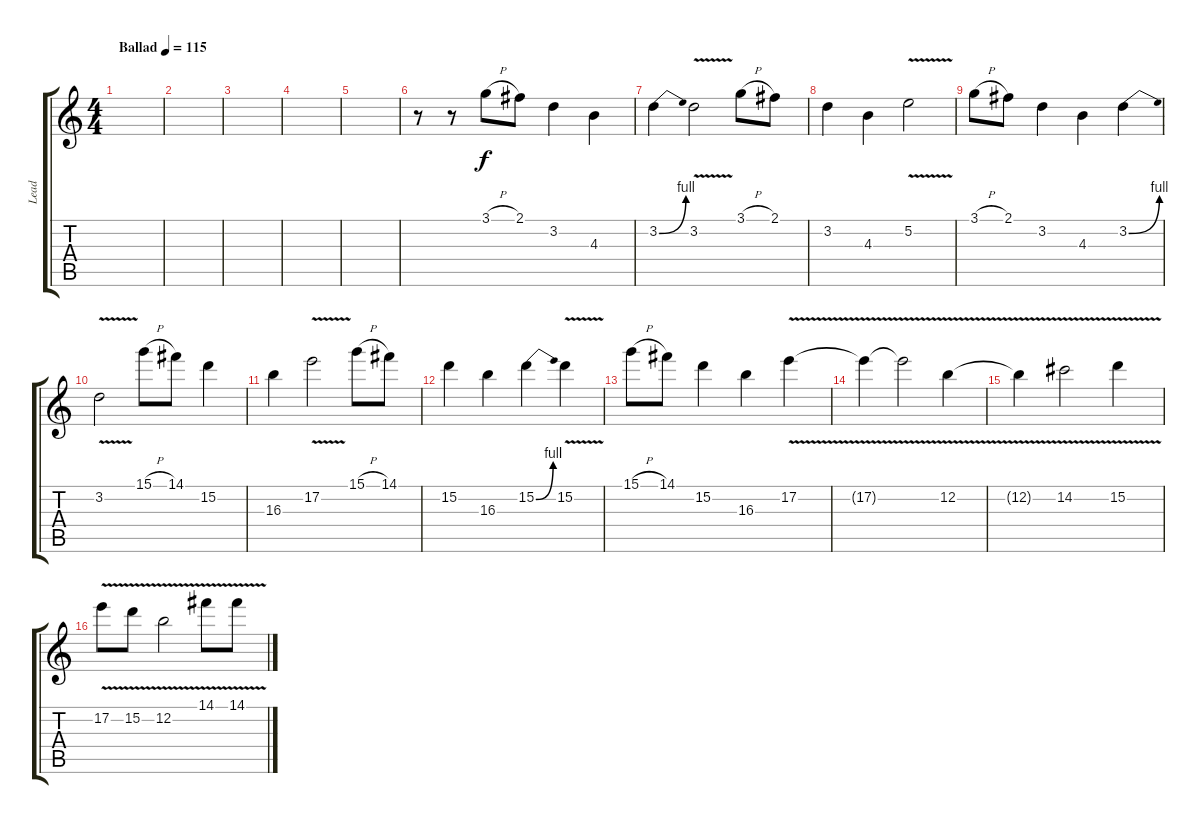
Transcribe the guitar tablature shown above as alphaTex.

\track ("Lead" "Lead") {instrument overdrivenguitar}
\staff {score tabs}
\tuning (E4 B3 G3 D3 A2 E2) {hide}
\ts (4 4)
\tempo (115 "Ballad")
\clef g2
\ks c
|
|
|
|
|
r.8 r.8 3.1{h}.8 2.1.8 3.2.4 4.3.4 |
3.2{be (bend 0 0 60 4)}.4 3.2{v}.2 3.1{h}.8 2.1.8 |
3.2.4 4.3.4 5.2{v}.2 |
3.1{h}.8 2.1.8 3.2.4 4.3.4 3.2{be (bend 0 0 60 4)}.4 |
3.2{v}.2 15.1{h}.8 14.1.8 15.2.4 |
16.3.4 17.2{v}.2 15.1{h}.8 14.1.8 |
15.2.4 16.3.4 15.2{be (bend 0 0 60 4)}.4 15.2{v}.4 |
15.1{h}.8 14.1.8 15.2.4 16.3.4 17.2{v}.4 |
17.2{v t}.4 17.2{v t}.2 12.2{v}.4 |
12.2{t}.4 14.2{v}.2 15.2{v}.4 |
17.2{v}.8 15.2{v}.8 12.2{v}.2 14.1{v}.8 14.1{v}.8
